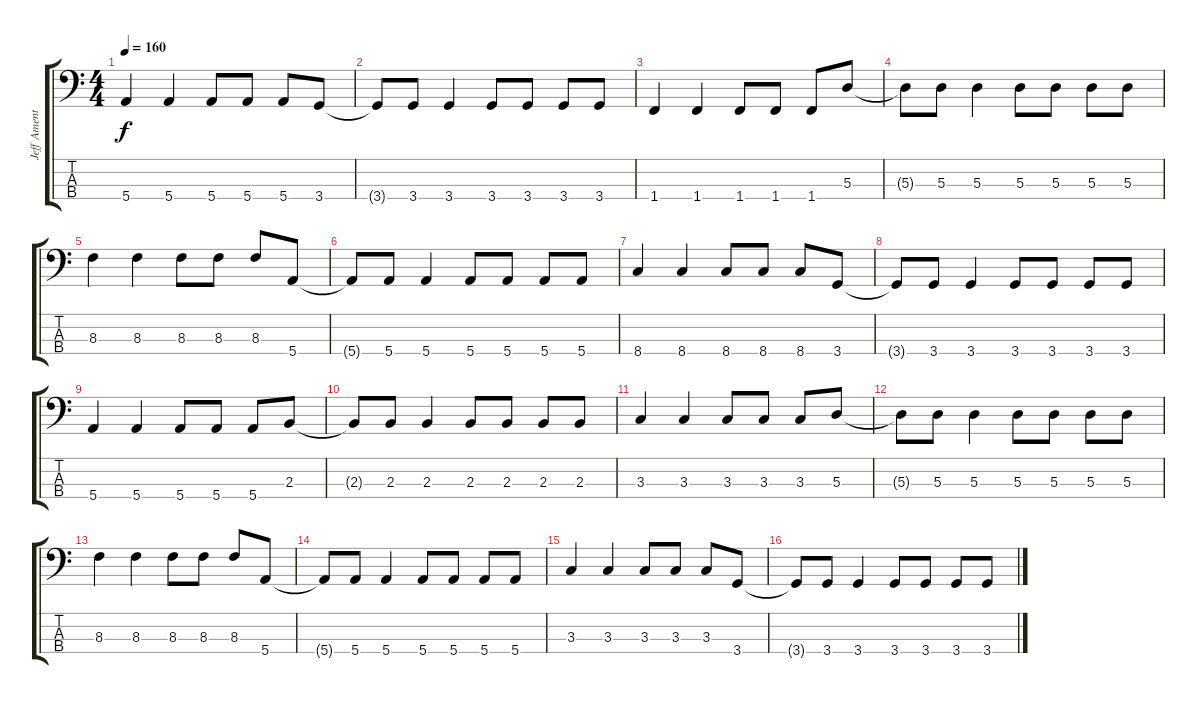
\track ("Jeff Ament" "Jeff Ament") {instrument electricbassfinger}
\staff {score tabs}
\tuning (G2 D2 A1 E1) {hide}
\ts (4 4)
\tempo 160
\clef f4
\ks c
5.4.4{dy f} 5.4.4 5.4.8 5.4.8 5.4.8 3.4.8 |
3.4{t}.8 3.4.8 3.4.4 3.4.8 3.4.8 3.4.8 3.4.8 |
1.4.4 1.4.4 1.4.8 1.4.8 1.4.8 5.3.8 |
5.3{t}.8 5.3.8 5.3.4 5.3.8 5.3.8 5.3.8 5.3.8 |
8.3.4 8.3.4 8.3.8 8.3.8 8.3.8 5.4.8 |
5.4{t}.8 5.4.8 5.4.4 5.4.8 5.4.8 5.4.8 5.4.8 |
8.4.4 8.4.4 8.4.8 8.4.8 8.4.8 3.4.8 |
3.4{t}.8 3.4.8 3.4.4 3.4.8 3.4.8 3.4.8 3.4.8 |
5.4.4 5.4.4 5.4.8 5.4.8 5.4.8 2.3.8 |
2.3{t}.8 2.3.8 2.3.4 2.3.8 2.3.8 2.3.8 2.3.8 |
3.3.4 3.3.4 3.3.8 3.3.8 3.3.8 5.3.8 |
5.3{t}.8 5.3.8 5.3.4 5.3.8 5.3.8 5.3.8 5.3.8 |
8.3.4 8.3.4 8.3.8 8.3.8 8.3.8 5.4.8 |
5.4{t}.8 5.4.8 5.4.4 5.4.8 5.4.8 5.4.8 5.4.8 |
3.3.4 3.3.4 3.3.8 3.3.8 3.3.8 3.4.8 |
3.4{t}.8 3.4.8 3.4.4 3.4.8 3.4.8 3.4.8 3.4.8
